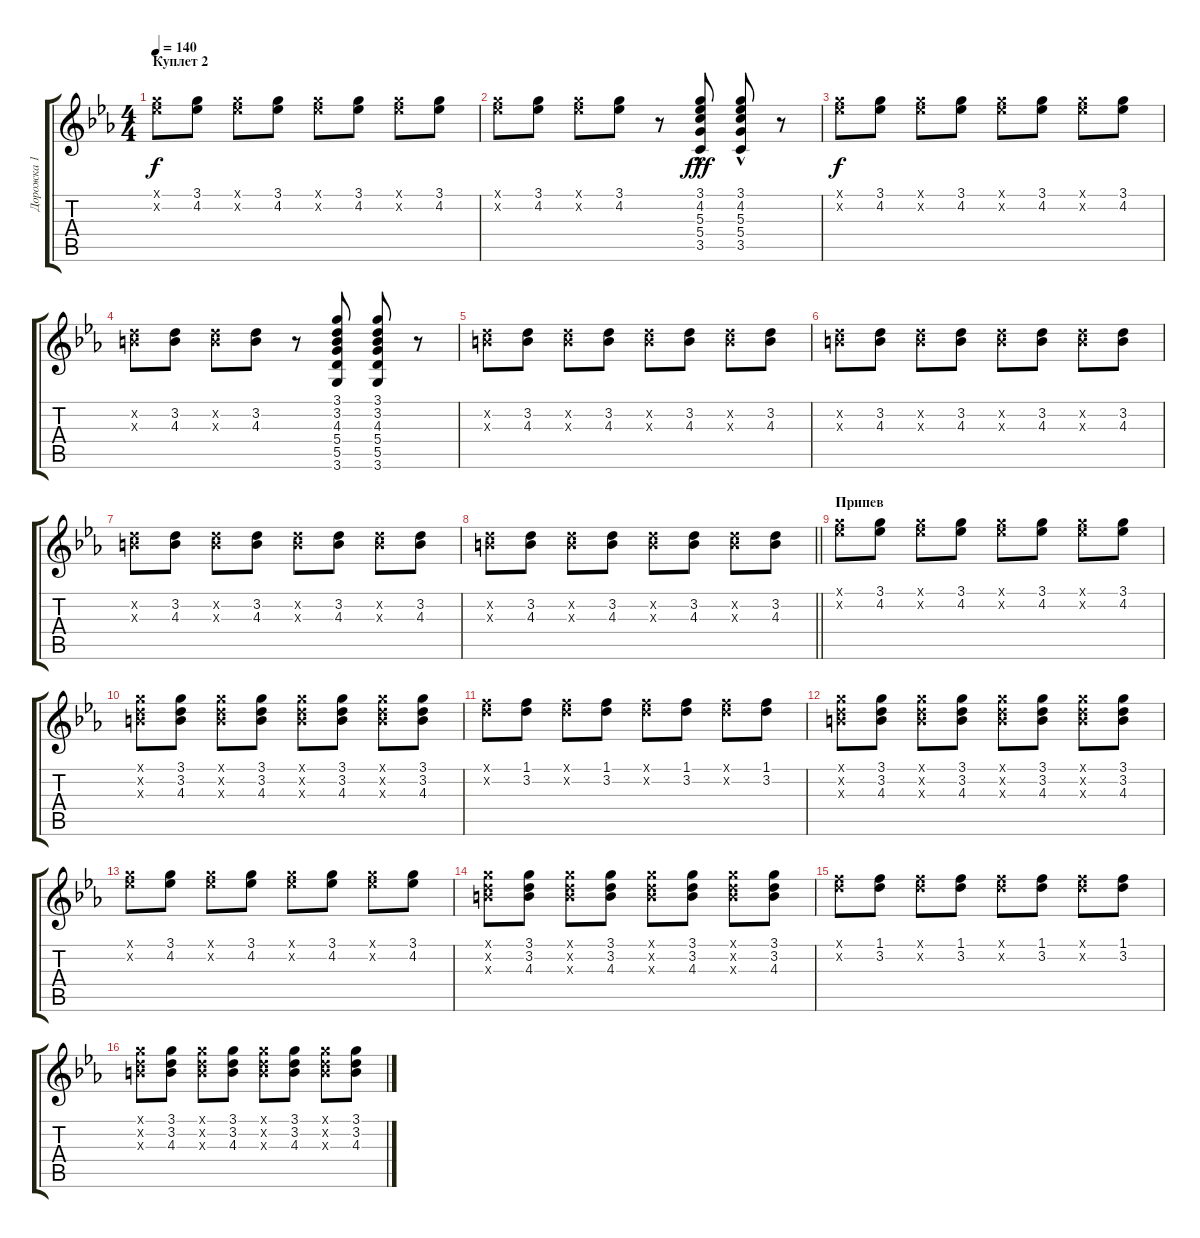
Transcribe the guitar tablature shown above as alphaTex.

\track ("Дорожка 1" "Дорожка 1") {instrument overdrivenguitar}
\staff {score tabs}
\tuning (E4 B3 G3 D3 A2 E2) {hide}
\ts (4 4)
\section ("" "Куплет 2")
\tempo 140
\clef g2
\ks cminor
(3.1{x} 4.2{x}).8{dy f} (3.1 4.2).8 (3.1{x} 4.2{x}).8 (3.1 4.2).8 (3.1{x} 4.2{x}).8 (3.1 4.2).8 (3.1{x} 4.2{x}).8 (3.1 4.2).8 |
(3.1{x} 4.2{x}).8 (3.1 4.2).8 (3.1{x} 4.2{x}).8 (3.1 4.2).8 r.8 (3.1{hac} 4.2{hac} 5.3 5.4 3.5).8{dy fff} (3.1{hac} 4.2{hac} 5.3 5.4 3.5).8 r.8 |
(3.1{x} 4.2{x}).8{dy f} (3.1 4.2).8 (3.1{x} 4.2{x}).8 (3.1 4.2).8 (3.1{x} 4.2{x}).8 (3.1 4.2).8 (3.1{x} 4.2{x}).8 (3.1 4.2).8 |
(3.2{x} 4.3{x}).8 (3.2 4.3).8 (3.2{x} 4.3{x}).8 (3.2 4.3).8 r.8 (3.1 3.2 4.3 5.4 5.5 3.6).8 (3.1 3.2 4.3 5.4 5.5 3.6).8 r.8 |
(3.2{x} 4.3{x}).8 (3.2 4.3).8 (3.2{x} 4.3{x}).8 (3.2 4.3).8 (3.2{x} 4.3{x}).8 (3.2 4.3).8 (3.2{x} 4.3{x}).8 (3.2 4.3).8 |
(3.2{x} 4.3{x}).8 (3.2 4.3).8 (3.2{x} 4.3{x}).8 (3.2 4.3).8 (3.2{x} 4.3{x}).8 (3.2 4.3).8 (3.2{x} 4.3{x}).8 (3.2 4.3).8 |
(3.2{x} 4.3{x}).8 (3.2 4.3).8 (3.2{x} 4.3{x}).8 (3.2 4.3).8 (3.2{x} 4.3{x}).8 (3.2 4.3).8 (3.2{x} 4.3{x}).8 (3.2 4.3).8 |
\barLineRight lightlight
(3.2{x} 4.3{x}).8 (3.2 4.3).8 (3.2{x} 4.3{x}).8 (3.2 4.3).8 (3.2{x} 4.3{x}).8 (3.2 4.3).8 (3.2{x} 4.3{x}).8 (3.2 4.3).8 |
\section ("" "Припев")
(3.1{x} 4.2{x}).8 (3.1 4.2).8 (3.1{x} 4.2{x}).8 (3.1 4.2).8 (3.1{x} 4.2{x}).8 (3.1 4.2).8 (3.1{x} 4.2{x}).8 (3.1 4.2).8 |
(3.1{x} 3.2{x} 4.3{x}).8 (3.1 3.2 4.3).8 (3.1{x} 3.2{x} 4.3{x}).8 (3.1 3.2 4.3).8 (3.1{x} 3.2{x} 4.3{x}).8 (3.1 3.2 4.3).8 (3.1{x} 3.2{x} 4.3{x}).8 (3.1 3.2 4.3).8 |
(1.1{x} 3.2{x}).8 (1.1 3.2).8 (1.1{x} 3.2{x}).8 (1.1 3.2).8 (1.1{x} 3.2{x}).8 (1.1 3.2).8 (1.1{x} 3.2{x}).8 (1.1 3.2).8 |
(3.1{x} 3.2{x} 4.3{x}).8 (3.1 3.2 4.3).8 (3.1{x} 3.2{x} 4.3{x}).8 (3.1 3.2 4.3).8 (3.1{x} 3.2{x} 4.3{x}).8 (3.1 3.2 4.3).8 (3.1{x} 3.2{x} 4.3{x}).8 (3.1 3.2 4.3).8 |
(3.1{x} 4.2{x}).8 (3.1 4.2).8 (3.1{x} 4.2{x}).8 (3.1 4.2).8 (3.1{x} 4.2{x}).8 (3.1 4.2).8 (3.1{x} 4.2{x}).8 (3.1 4.2).8 |
(3.1{x} 3.2{x} 4.3{x}).8 (3.1 3.2 4.3).8 (3.1{x} 3.2{x} 4.3{x}).8 (3.1 3.2 4.3).8 (3.1{x} 3.2{x} 4.3{x}).8 (3.1 3.2 4.3).8 (3.1{x} 3.2{x} 4.3{x}).8 (3.1 3.2 4.3).8 |
(1.1{x} 3.2{x}).8 (1.1 3.2).8 (1.1{x} 3.2{x}).8 (1.1 3.2).8 (1.1{x} 3.2{x}).8 (1.1 3.2).8 (1.1{x} 3.2{x}).8 (1.1 3.2).8 |
(3.1{x} 3.2{x} 4.3{x}).8 (3.1 3.2 4.3).8 (3.1{x} 3.2{x} 4.3{x}).8 (3.1 3.2 4.3).8 (3.1{x} 3.2{x} 4.3{x}).8 (3.1 3.2 4.3).8 (3.1{x} 3.2{x} 4.3{x}).8 (3.1 3.2 4.3).8
